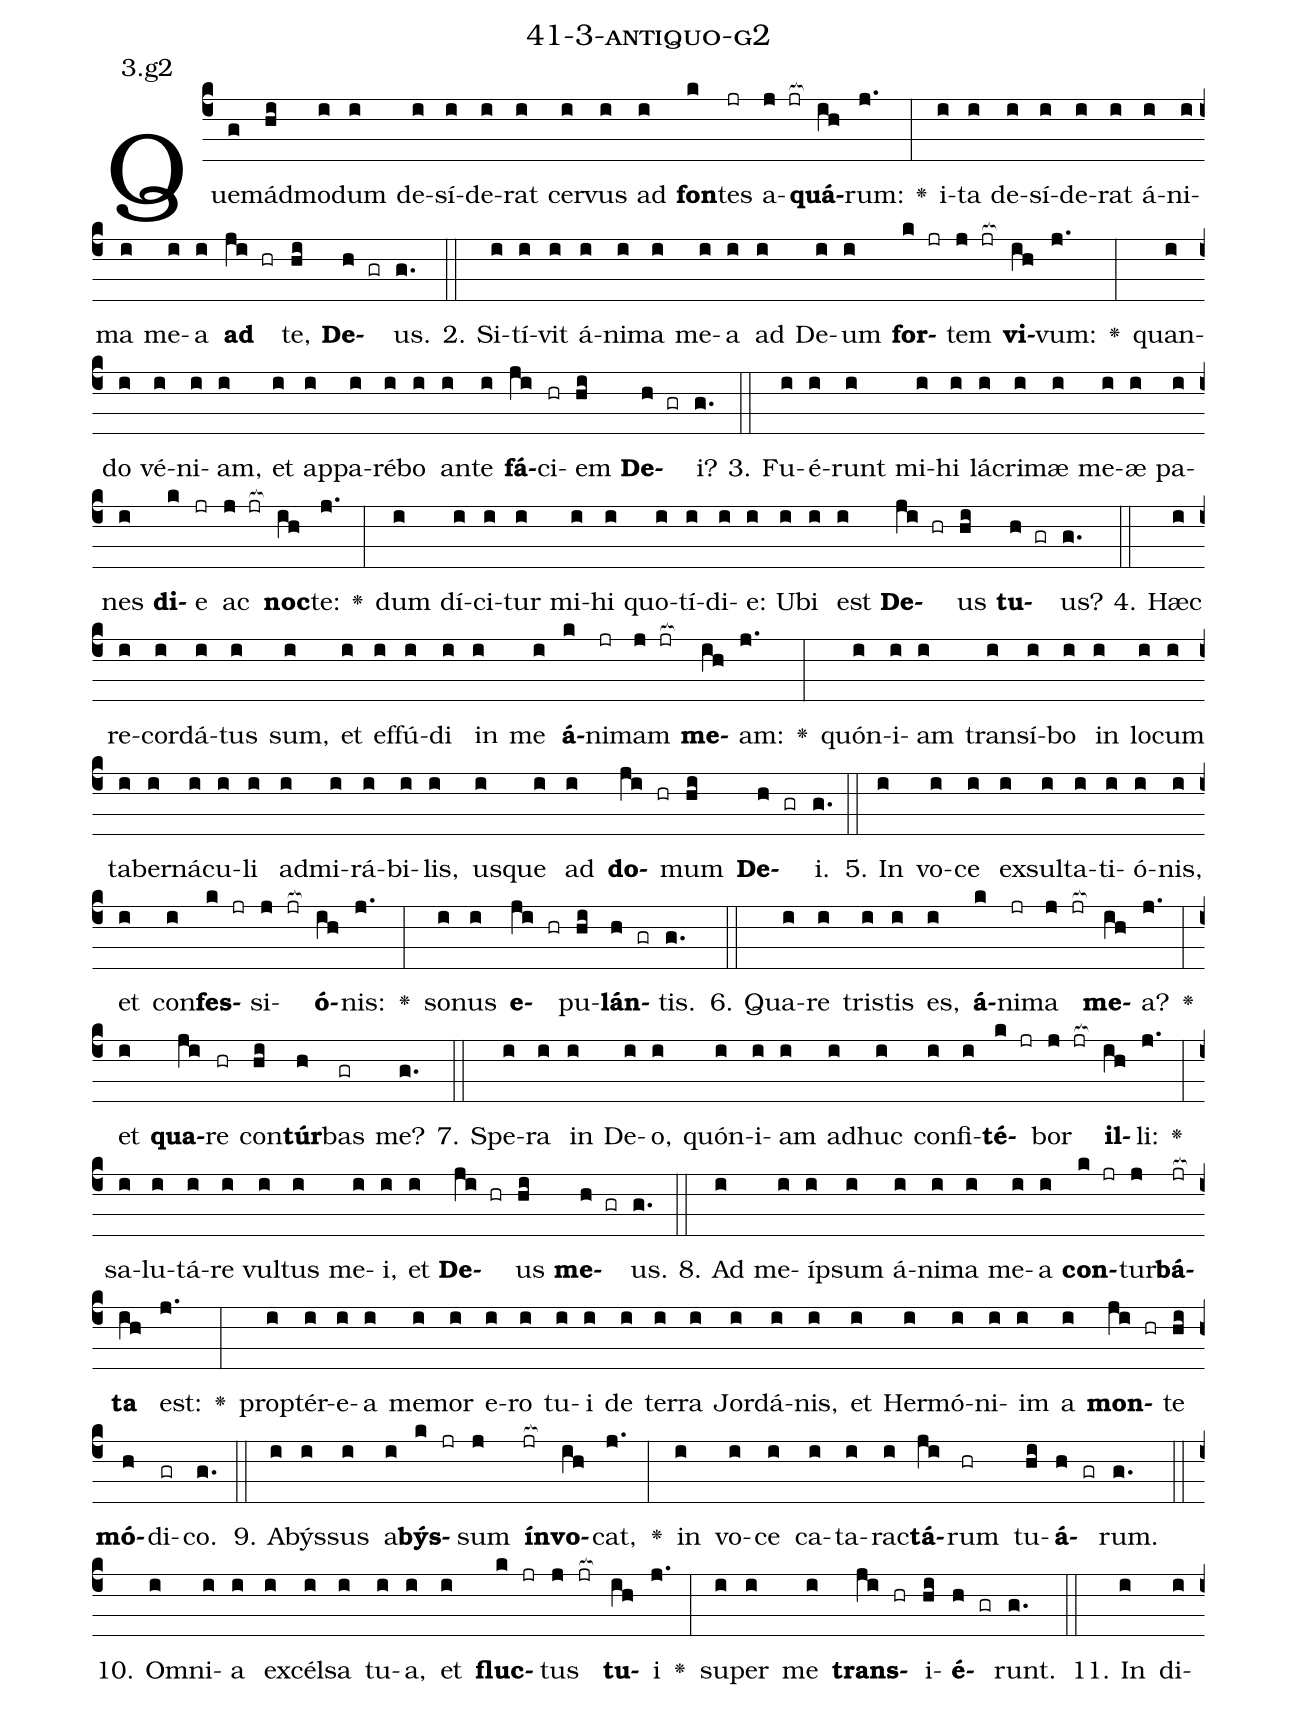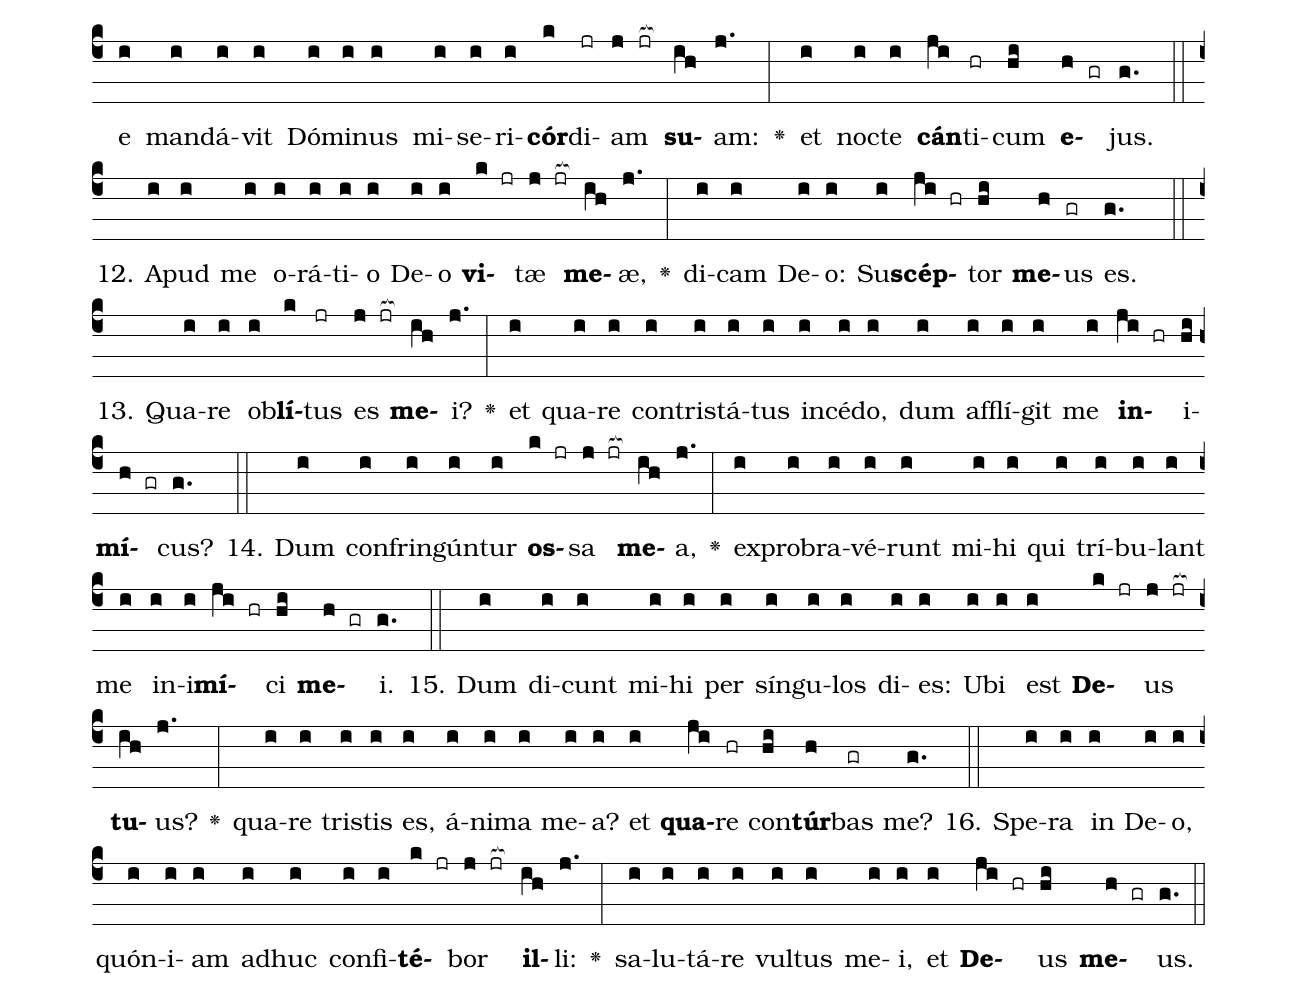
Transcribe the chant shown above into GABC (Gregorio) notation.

name: 41-3-antiquo-g2;
annotation: 3.g2;
%%
(c4)Quem(g)ád(hi)mo(i)dum(i) de(i)sí(i)de(i)rat(i) cer(i)vus(i) ad(i) <b>fon</b>(k)tes(jr) a(j jr[ocb:1{])<b>quá</b>(ih[ocb:0}])rum:(j.) <v>\greheightstar</v>(:) i(i)ta(i) de(i)sí(i)de(i)rat(i) á(i)ni(i)ma(i) me(i)a(i) <b>ad</b>(ji hr) te,(hi) <b>De</b>(h gr)us.(g.) (::)
2. Si(i)tí(i)vit(i) á(i)ni(i)ma(i) me(i)a(i) ad(i) De(i)um(i) <b>for</b>(k jr)tem(j jr[ocb:1{]) <b>vi</b>(ih[ocb:0}])vum:(j.) <v>\greheightstar</v>(:) quan(i)do(i) vé(i)ni(i)am,(i) et(i) ap(i)pa(i)ré(i)bo(i) an(i)te(i) <b>fá</b>(ji)ci(hr)em(hi) <b>De</b>(h gr)i?(g.) (::)
3. Fu(i)é(i)runt(i) mi(i)hi(i) lá(i)cri(i)mæ(i) me(i)æ(i) pa(i)nes(i) <b>di</b>(k)e(jr) ac(j jr[ocb:1{]) <b>noc</b>(ih[ocb:0}])te:(j.) <v>\greheightstar</v>(:) dum(i) dí(i)ci(i)tur(i) mi(i)hi(i) quo(i)tí(i)di(i)e:(i) U(i)bi(i) est(i) <b>De</b>(ji hr)us(hi) <b>tu</b>(h gr)us?(g.) (::)
4. Hæc(i) re(i)cor(i)dá(i)tus(i) sum,(i) et(i) ef(i)fú(i)di(i) in(i) me(i) <b>á</b>(k)ni(jr)mam(j jr[ocb:1{]) <b>me</b>(ih[ocb:0}])am:(j.) <v>\greheightstar</v>(:) quón(i)i(i)am(i) trans(i)í(i)bo(i) in(i) lo(i)cum(i) ta(i)ber(i)ná(i)cu(i)li(i) ad(i)mi(i)rá(i)bi(i)lis,(i) us(i)que(i) ad(i) <b>do</b>(ji hr)mum(hi) <b>De</b>(h gr)i.(g.) (::)
5. In(i) vo(i)ce(i) ex(i)sul(i)ta(i)ti(i)ó(i)nis,(i) et(i) con(i)<b>fes</b>(k jr)si(j jr[ocb:1{])<b>ó</b>(ih[ocb:0}])nis:(j.) <v>\greheightstar</v>(:) so(i)nus(i) <b>e</b>(ji hr)pu(hi)<b>lán</b>(h gr)tis.(g.) (::)
6. Qua(i)re(i) tris(i)tis(i) es,(i) <b>á</b>(k)ni(jr)ma(j jr[ocb:1{]) <b>me</b>(ih[ocb:0}])a?(j.) <v>\greheightstar</v>(:) et(i) <b>qua</b>(ji)re(hr) con(hi)<b>túr</b>(h)bas(gr) me?(g.) (::)
7. Spe(i)ra(i) in(i) De(i)o,(i) quón(i)i(i)am(i) ad(i)huc(i) con(i)fi(i)<b>té</b>(k jr)bor(j jr[ocb:1{]) <b>il</b>(ih[ocb:0}])li:(j.) <v>\greheightstar</v>(:) sa(i)lu(i)tá(i)re(i) vul(i)tus(i) me(i)i,(i) et(i) <b>De</b>(ji hr)us(hi) <b>me</b>(h gr)us.(g.) (::)
8. Ad(i) me(i)íp(i)sum(i) á(i)ni(i)ma(i) me(i)a(i) <b>con</b>(k jr)tur(j)<b>bá</b>(jr[ocb:1{])<b>ta</b>(ih[ocb:0}]) est:(j.) <v>\greheightstar</v>(:) prop(i)tér(i)e(i)a(i) me(i)mor(i) e(i)ro(i) tu(i)i(i) de(i) ter(i)ra(i) Jor(i)dá(i)nis,(i) et(i) Her(i)mó(i)ni(i)im(i) a(i) <b>mon</b>(ji hr)te(hi) <b>mó</b>(h)di(gr)co.(g.) (::)
9. A(i)býs(i)sus(i) a(i)<b>býs</b>(k jr)sum(j) <b>ín</b>(jr[ocb:1{])<b>vo</b>(ih[ocb:0}])cat,(j.) <v>\greheightstar</v>(:) in(i) vo(i)ce(i) ca(i)ta(i)rac(i)<b>tá</b>(ji)rum(hr) tu(hi)<b>á</b>(h gr)rum.(g.) (::)
10. Om(i)ni(i)a(i) ex(i)cél(i)sa(i) tu(i)a,(i) et(i) <b>fluc</b>(k jr)tus(j jr[ocb:1{]) <b>tu</b>(ih[ocb:0}])i(j.) <v>\greheightstar</v>(:) su(i)per(i) me(i) <b>trans</b>(ji hr)i(hi)<b>é</b>(h gr)runt.(g.) (::)
11. In(i) di(i)e(i) man(i)dá(i)vit(i) Dó(i)mi(i)nus(i) mi(i)se(i)ri(i)<b>cór</b>(k)di(jr)am(j jr[ocb:1{]) <b>su</b>(ih[ocb:0}])am:(j.) <v>\greheightstar</v>(:) et(i) noc(i)te(i) <b>cán</b>(ji)ti(hr)cum(hi) <b>e</b>(h gr)jus.(g.) (::)
12. A(i)pud(i) me(i) o(i)rá(i)ti(i)o(i) De(i)o(i) <b>vi</b>(k jr)tæ(j jr[ocb:1{]) <b>me</b>(ih[ocb:0}])æ,(j.) <v>\greheightstar</v>(:) di(i)cam(i) De(i)o:(i) Su(i)<b>scép</b>(ji hr)tor(hi) <b>me</b>(h)us(gr) es.(g.) (::)
13. Qua(i)re(i) ob(i)<b>lí</b>(k)tus(jr) es(j jr[ocb:1{]) <b>me</b>(ih[ocb:0}])i?(j.) <v>\greheightstar</v>(:) et(i) qua(i)re(i) con(i)tris(i)tá(i)tus(i) in(i)cé(i)do,(i) dum(i) af(i)flí(i)git(i) me(i) <b>in</b>(ji hr)i(hi)<b>mí</b>(h gr)cus?(g.) (::)
14. Dum(i) con(i)frin(i)gún(i)tur(i) <b>os</b>(k jr)sa(j jr[ocb:1{]) <b>me</b>(ih[ocb:0}])a,(j.) <v>\greheightstar</v>(:) ex(i)pro(i)bra(i)vé(i)runt(i) mi(i)hi(i) qui(i) trí(i)bu(i)lant(i) me(i) in(i)i(i)<b>mí</b>(ji hr)ci(hi) <b>me</b>(h gr)i.(g.) (::)
15. Dum(i) di(i)cunt(i) mi(i)hi(i) per(i) sín(i)gu(i)los(i) di(i)es:(i) U(i)bi(i) est(i) <b>De</b>(k jr)us(j jr[ocb:1{]) <b>tu</b>(ih[ocb:0}])us?(j.) <v>\greheightstar</v>(:) qua(i)re(i) tris(i)tis(i) es,(i) á(i)ni(i)ma(i) me(i)a?(i) et(i) <b>qua</b>(ji)re(hr) con(hi)<b>túr</b>(h)bas(gr) me?(g.) (::)
16. Spe(i)ra(i) in(i) De(i)o,(i) quón(i)i(i)am(i) ad(i)huc(i) con(i)fi(i)<b>té</b>(k jr)bor(j jr[ocb:1{]) <b>il</b>(ih[ocb:0}])li:(j.) <v>\greheightstar</v>(:) sa(i)lu(i)tá(i)re(i) vul(i)tus(i) me(i)i,(i) et(i) <b>De</b>(ji hr)us(hi) <b>me</b>(h gr)us.(g.) (::)
